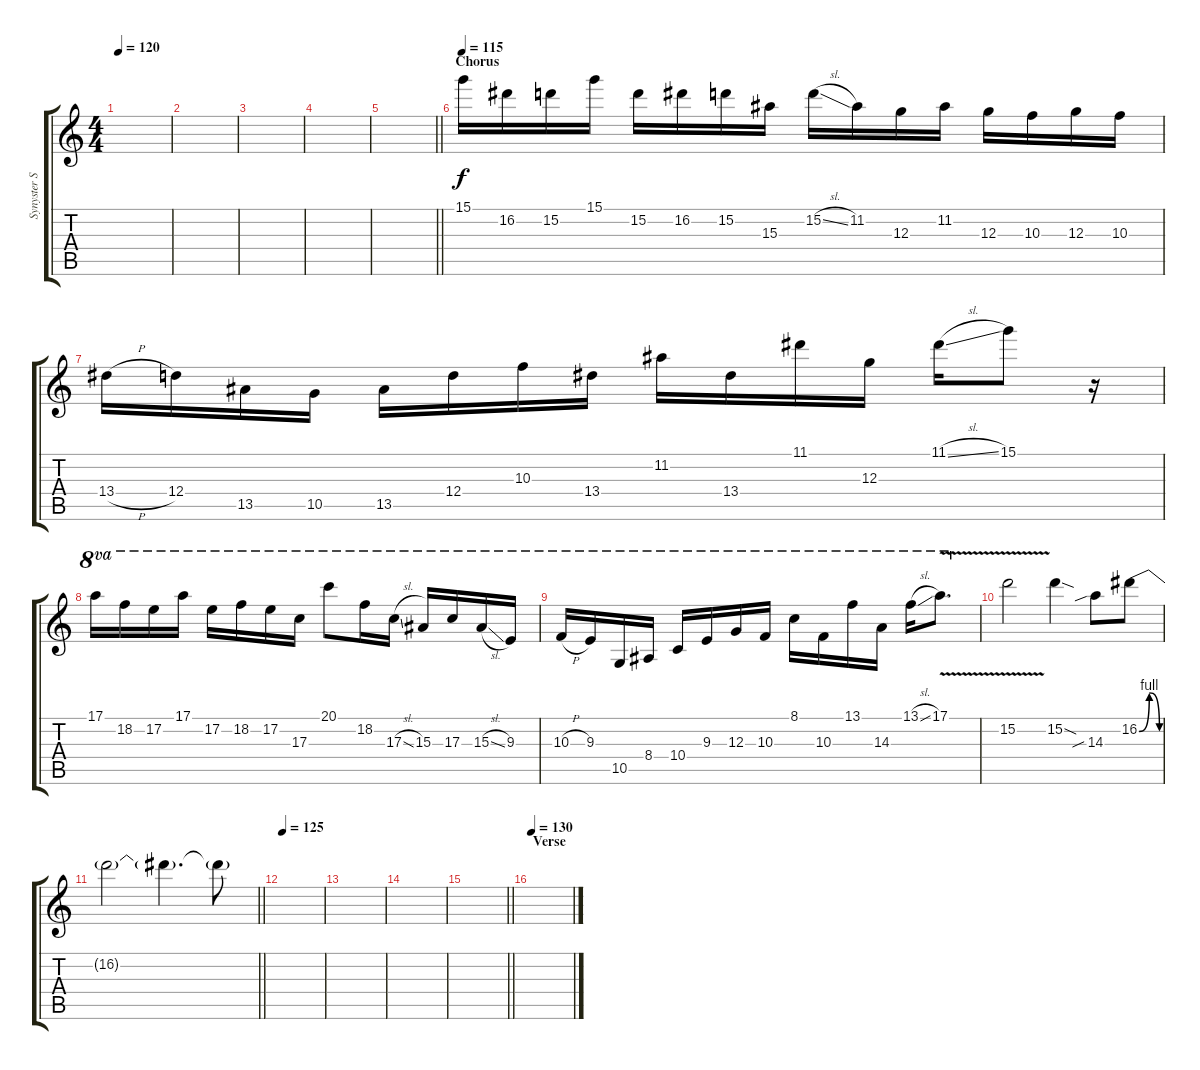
\track ("Synyster Solo" "Synyster S") {instrument distortionguitar}
\staff {score tabs}
\tuning (E4 B3 G3 D3 A2 D2) {hide}
\ts (4 4)
\tempo 120
\clef g2
\ks c
|
|
|
|
\barLineRight lightlight
|
\section ("" "Chorus")
\tempo 115
15.1.16 16.2.16 15.2.16 15.1.16 15.2.16 16.2.16 15.2.16 15.3.16 15.2{sl}.16 11.2.16 12.3.16 11.2.16 12.3.16 10.3.16 12.3.16 10.3.16 |
13.4{h}.16 12.4.16 13.5.16 10.5.16 13.5.16 12.4.16 10.3.16 13.4.16 11.2.16 13.4.16 11.1.16 12.3.16 11.1{sl}.16 15.1.8 r.16 |
17.1.16{ot 8va} 18.2.16{ot 8va} 17.2.16{ot 8va} 17.1.16{ot 8va} 17.2.16{ot 8va} 18.2.16{ot 8va} 17.2.16{ot 8va} 17.3.16{ot 8va} 20.1.8{ot 8va} 18.2.16{ot 8va} 17.3{sl}.16{ot 8va} 15.3.16{ot 8va} 17.3.16{ot 8va} 15.3{sl}.16{ot 8va} 9.3.16{ot 8va} |
10.3{h}.16{ot 8va} 9.3.16{ot 8va} 10.5.16{ot 8va} 8.4.16{ot 8va} 10.4.16{ot 8va} 9.3.16{ot 8va} 12.3.16{ot 8va} 10.3.16{ot 8va} 8.1.16{ot 8va} 10.3.16{ot 8va} 13.1.16{ot 8va} 14.3.16{ot 8va} 13.1{sl}.16{ot 8va} 17.1{v}.8{d ot 8va} |
15.2{v}.2 15.2{sod}.4 14.3{sib}.8 16.2{be (bendrelease 0 0 15 4 40 4 60 0)}.8 |
\barLineRight lightlight
16.2{t}.2 16.2{t}.4{d} 16.2{t}.8 |
\tempo 125
|
|
|
\barLineRight lightlight
|
\section ("" "Verse")
\tempo 130
